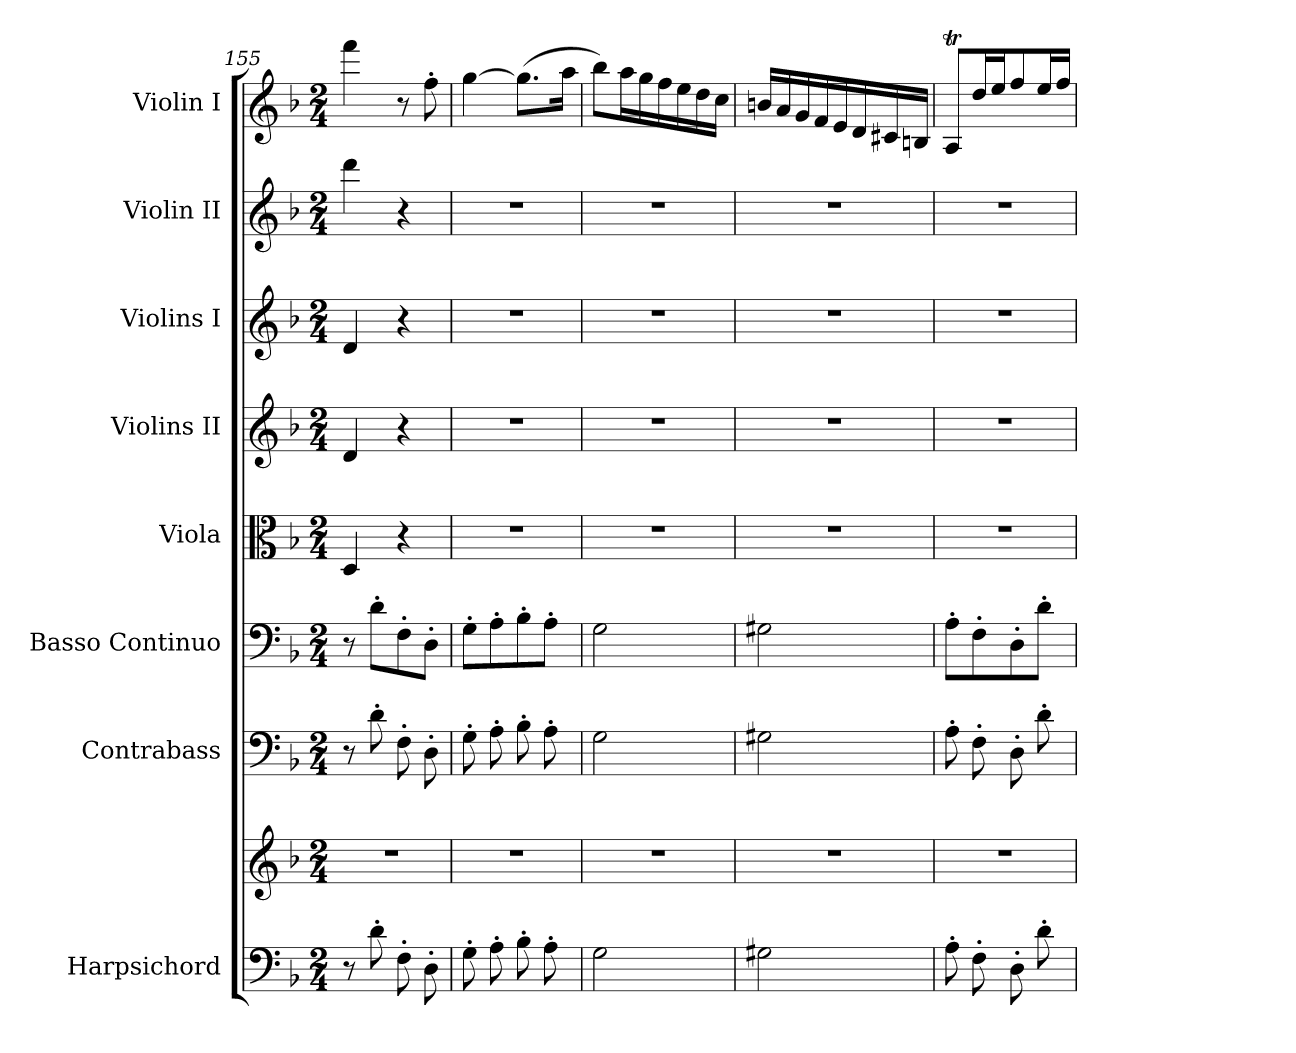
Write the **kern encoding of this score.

**kern	**kern	**kern	**kern	**kern	**kern	**kern	**kern	**kern
*part8	*part8	*part7	*part6	*part5	*part4	*part3	*part2	*part1
*staff9	*staff8	*staff7	*staff6	*staff5	*staff4	*staff3	*staff2	*staff1
*I"Harpsichord	*	*I"Contrabass	*I"Basso Continuo	*I"Viola	*I"Violins II	*I"Violins I	*I"Violin II	*I"Violin I
*I'Hch.	*	*I'Cb.	*I'B.C.	*I'Vla.	*I'Vlns. II	*I'Vlns. I	*I'Vln. II	*I'Vln. I
*clefF4	*clefG2	*clefF4	*clefF4	*clefC3	*clefG2	*clefG2	*clefG2	*clefG2
*	*	*ITrd7c12	*	*	*	*	*	*
*k[b-]	*k[b-]	*k[b-]	*k[b-]	*k[b-]	*k[b-]	*k[b-]	*k[b-]	*k[b-]
*M2/4	*M2/4	*M2/4	*M2/4	*M2/4	*M2/4	*M2/4	*M2/4	*M2/4
=155	=155	=155	=155	=155	=155	=155	=155	=155
8r	2r	8r	8r	4D/	4d/	4d/	4ddd\	4fff\
8d'\	.	8D'\	8d'\L	.	.	.	.	.
8F'\	.	8FF'\	8F'\	4r	4r	4r	4r	8r
8D'\	.	8DD'\	8D'\J	.	.	.	.	8ff'\
=156	=156	=156	=156	=156	=156	=156	=156	=156
8G'\	2r	8GG'\	8G'\L	2r	2r	2r	2r	[4gg\
8A'\	.	8AA'\	8A'\	.	.	.	.	.
8B-'\	.	8BB-'\	8B-'\	.	.	.	.	(>8.gg\L]
8A'\	.	8AA'\	8A'\J	.	.	.	.	.
.	.	.	.	.	.	.	.	16aa\Jk
!!LO:PB:g=z
=157	=157	=157	=157	=157	=157	=157	=157	=157
2G\	2r	2GG\	2G\	2r	2r	2r	2r	8bb-\L)
.	.	.	.	.	.	.	.	16aa\L
.	.	.	.	.	.	.	.	16gg\
.	.	.	.	.	.	.	.	16ff\
.	.	.	.	.	.	.	.	16ee\
.	.	.	.	.	.	.	.	16dd\
.	.	.	.	.	.	.	.	16cc\JJ
=158	=158	=158	=158	=158	=158	=158	=158	=158
2G#X\	2r	2GG#X\	2G#X\	2r	2r	2r	2r	16bn/LL
.	.	.	.	.	.	.	.	16a/
.	.	.	.	.	.	.	.	16g/
.	.	.	.	.	.	.	.	16f/
.	.	.	.	.	.	.	.	16e/
.	.	.	.	.	.	.	.	16d/
.	.	.	.	.	.	.	.	16c#X/
.	.	.	.	.	.	.	.	16Bn/JJ
=159	=159	=159	=159	=159	=159	=159	=159	=159
8A'\	2r	8AA'\	8A'\L	2r	2r	2r	2r	8At/L
8F'\	.	8FF'\	8F'\	.	.	.	.	16dd/L
.	.	.	.	.	.	.	.	16ee/J
8D'\	.	8DD'\	8D'\	.	.	.	.	8ff/
8d'\	.	8D'\	8d'\J	.	.	.	.	16ee/L
.	.	.	.	.	.	.	.	16ff/JJ
=	=	=	=	=	=	=	=	=
*-	*-	*-	*-	*-	*-	*-	*-	*-
